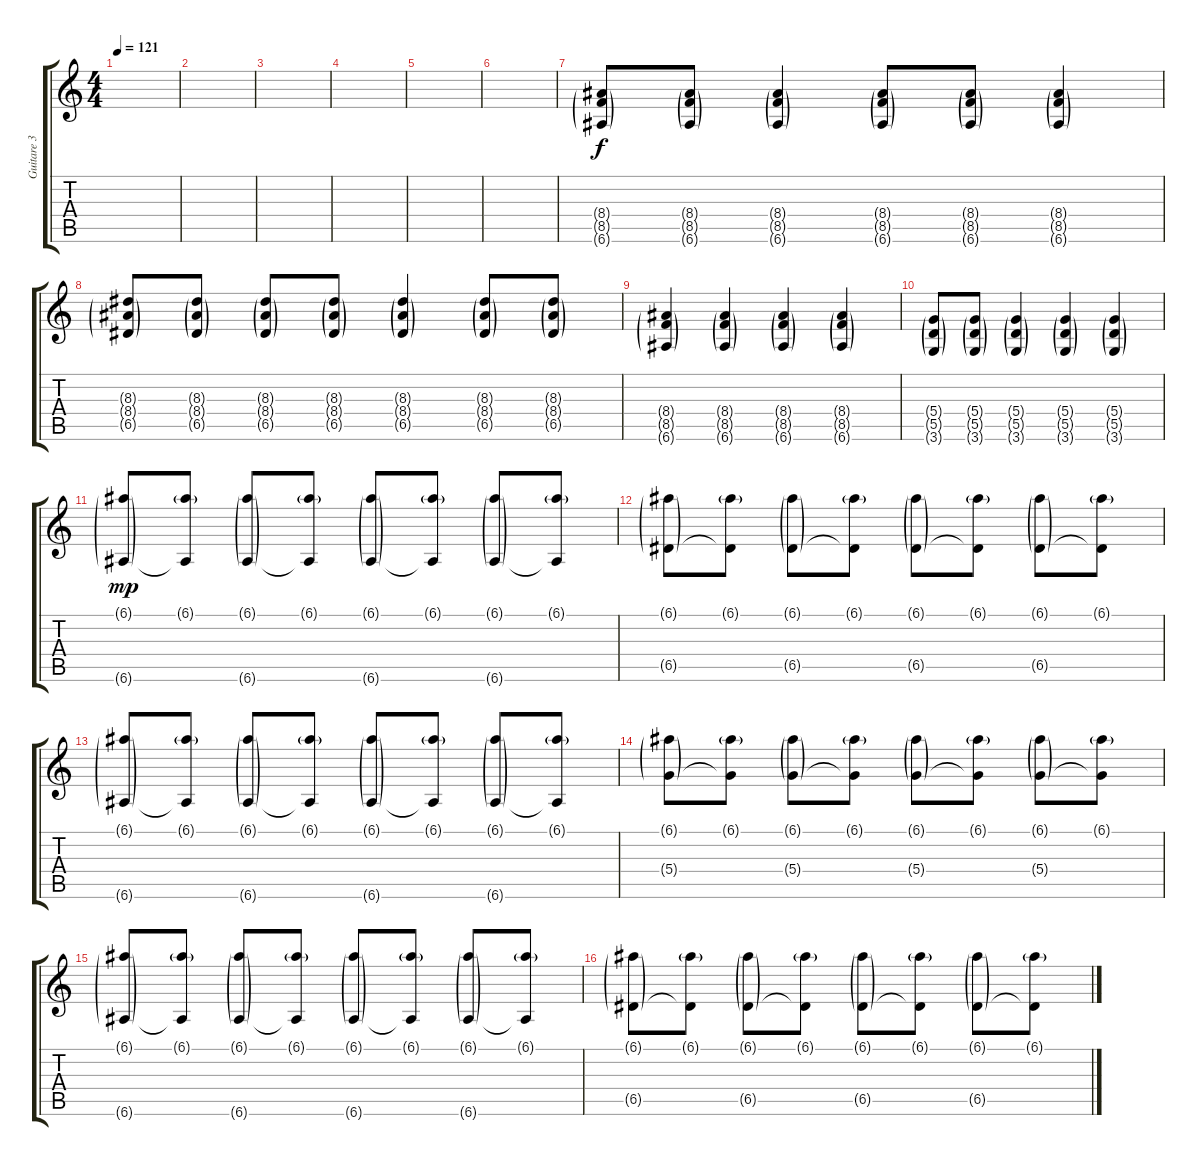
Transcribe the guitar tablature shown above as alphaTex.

\track ("Guitare 3" "Guitare 3") {instrument acousticguitarsteel}
\staff {score tabs}
\tuning (E4 B3 G3 D3 A2 E2) {hide}
\ts (4 4)
\tempo 121
\clef g2
\ks c
|
|
|
|
|
|
(8.4{g} 8.5{g} 6.6{g}).8{balance 15} (8.4{g} 8.5{g} 6.6{g}).8 (8.4{g} 8.5{g} 6.6{g}).4 (8.4{g} 8.5{g} 6.6{g}).8 (8.4{g} 8.5{g} 6.6{g}).8 (8.4{g} 8.5{g} 6.6{g}).4 |
(8.3{g} 8.4{g} 6.5{g}).8 (8.3{g} 8.4{g} 6.5{g}).8 (8.3{g} 8.4{g} 6.5{g}).8 (8.3{g} 8.4{g} 6.5{g}).8 (8.3{g} 8.4{g} 6.5{g}).4 (8.3{g} 8.4{g} 6.5{g}).8 (8.3{g} 8.4{g} 6.5{g}).8 |
(8.4{g} 8.5{g} 6.6{g}).4 (8.4{g} 8.5{g} 6.6{g}).4 (8.4{g} 8.5{g} 6.6{g}).4 (8.4{g} 8.5{g} 6.6{g}).4 |
(5.4{g} 5.5{g} 3.6{g}).8 (5.4{g} 5.5{g} 3.6{g}).8 (5.4{g} 5.5{g} 3.6{g}).4 (5.4{g} 5.5{g} 3.6{g}).4 (5.4{g} 5.5{g} 3.6{g}).4 |
(6.1{g} 6.6{g}).8{dy mp balance 8} (6.1{g} 6.6{t}).8 (6.1{g} 6.6{g}).8 (6.1{g} 6.6{t}).8 (6.1{g} 6.6{g}).8 (6.1{g} 6.6{t}).8 (6.1{g} 6.6{g}).8 (6.1{g} 6.6{t}).8 |
(6.1{g} 6.5{g}).8 (6.1{g} 6.5{t}).8 (6.1{g} 6.5{g}).8 (6.1{g} 6.5{t}).8 (6.1{g} 6.5{g}).8 (6.1{g} 6.5{t}).8 (6.1{g} 6.5{g}).8 (6.1{g} 6.5{t}).8 |
(6.1{g} 6.6{g}).8 (6.1{g} 6.6{t}).8 (6.1{g} 6.6{g}).8 (6.1{g} 6.6{t}).8 (6.1{g} 6.6{g}).8 (6.1{g} 6.6{t}).8 (6.1{g} 6.6{g}).8 (6.1{g} 6.6{t}).8 |
(6.1{g} 5.4{g}).8 (6.1{g} 5.4{t}).8 (6.1{g} 5.4{g}).8 (6.1{g} 5.4{t}).8 (6.1{g} 5.4{g}).8 (6.1{g} 5.4{t}).8 (6.1{g} 5.4{g}).8 (6.1{g} 5.4{t}).8 |
(6.1{g} 6.6{g}).8 (6.1{g} 6.6{t}).8 (6.1{g} 6.6{g}).8 (6.1{g} 6.6{t}).8 (6.1{g} 6.6{g}).8 (6.1{g} 6.6{t}).8 (6.1{g} 6.6{g}).8 (6.1{g} 6.6{t}).8 |
(6.1{g} 6.5{g}).8 (6.1{g} 6.5{t}).8 (6.1{g} 6.5{g}).8 (6.1{g} 6.5{t}).8 (6.1{g} 6.5{g}).8 (6.1{g} 6.5{t}).8 (6.1{g} 6.5{g}).8 (6.1{g} 6.5{t}).8
